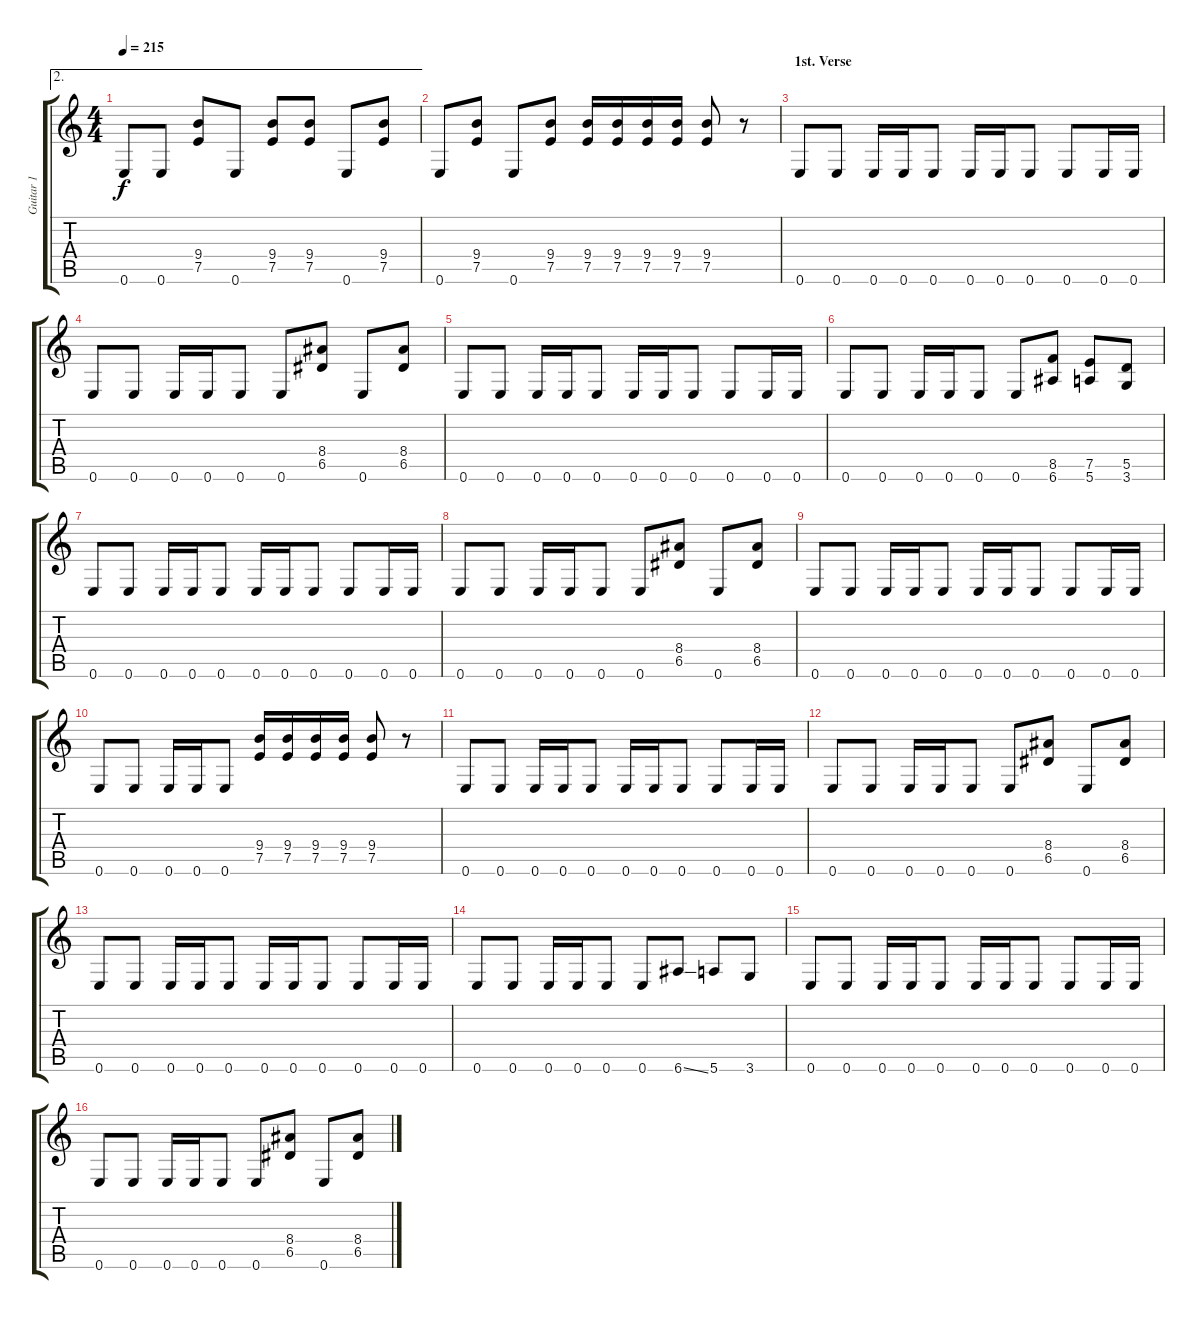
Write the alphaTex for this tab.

\track ("Guitar 1" "Guitar 1") {instrument distortionguitar}
\staff {score tabs}
\tuning (E4 B3 G3 D3 A2 E2) {hide}
\ae 2
\ts (4 4)
\tempo 215
\clef g2
\ks c
0.6.8{dy f} 0.6.8 (9.4 7.5).8 0.6.8 (9.4 7.5).8 (9.4 7.5).8 0.6.8 (9.4 7.5).8 |
0.6.8 (9.4 7.5).8 0.6.8 (9.4 7.5).8 (9.4 7.5).16 (9.4 7.5).16 (9.4 7.5).16 (9.4 7.5).16 (9.4 7.5).8 r.8 |
\section ("" "1st. Verse")
0.6.8 0.6.8 0.6.16 0.6.16 0.6.8 0.6.16 0.6.16 0.6.8 0.6.8 0.6.16 0.6.16 |
0.6.8 0.6.8 0.6.16 0.6.16 0.6.8 0.6.8 (8.4 6.5).8 0.6.8 (8.4 6.5).8 |
0.6.8 0.6.8 0.6.16 0.6.16 0.6.8 0.6.16 0.6.16 0.6.8 0.6.8 0.6.16 0.6.16 |
0.6.8 0.6.8 0.6.16 0.6.16 0.6.8 0.6.8 (8.5 6.6).8 (7.5 5.6).8 (5.5 3.6).8 |
0.6.8 0.6.8 0.6.16 0.6.16 0.6.8 0.6.16 0.6.16 0.6.8 0.6.8 0.6.16 0.6.16 |
0.6.8 0.6.8 0.6.16 0.6.16 0.6.8 0.6.8 (8.4 6.5).8 0.6.8 (8.4 6.5).8 |
0.6.8 0.6.8 0.6.16 0.6.16 0.6.8 0.6.16 0.6.16 0.6.8 0.6.8 0.6.16 0.6.16 |
0.6.8 0.6.8 0.6.16 0.6.16 0.6.8 (9.4 7.5).16 (9.4 7.5).16 (9.4 7.5).16 (9.4 7.5).16 (9.4 7.5).8 r.8 |
0.6.8 0.6.8 0.6.16 0.6.16 0.6.8 0.6.16 0.6.16 0.6.8 0.6.8 0.6.16 0.6.16 |
0.6.8 0.6.8 0.6.16 0.6.16 0.6.8 0.6.8 (8.4 6.5).8 0.6.8 (8.4 6.5).8 |
0.6.8 0.6.8 0.6.16 0.6.16 0.6.8 0.6.16 0.6.16 0.6.8 0.6.8 0.6.16 0.6.16 |
0.6.8 0.6.8 0.6.16 0.6.16 0.6.8 0.6.8 6.6{ss}.8 5.6.8 3.6.8 |
0.6.8 0.6.8 0.6.16 0.6.16 0.6.8 0.6.16 0.6.16 0.6.8 0.6.8 0.6.16 0.6.16 |
0.6.8 0.6.8 0.6.16 0.6.16 0.6.8 0.6.8 (8.4 6.5).8 0.6.8 (8.4 6.5).8
